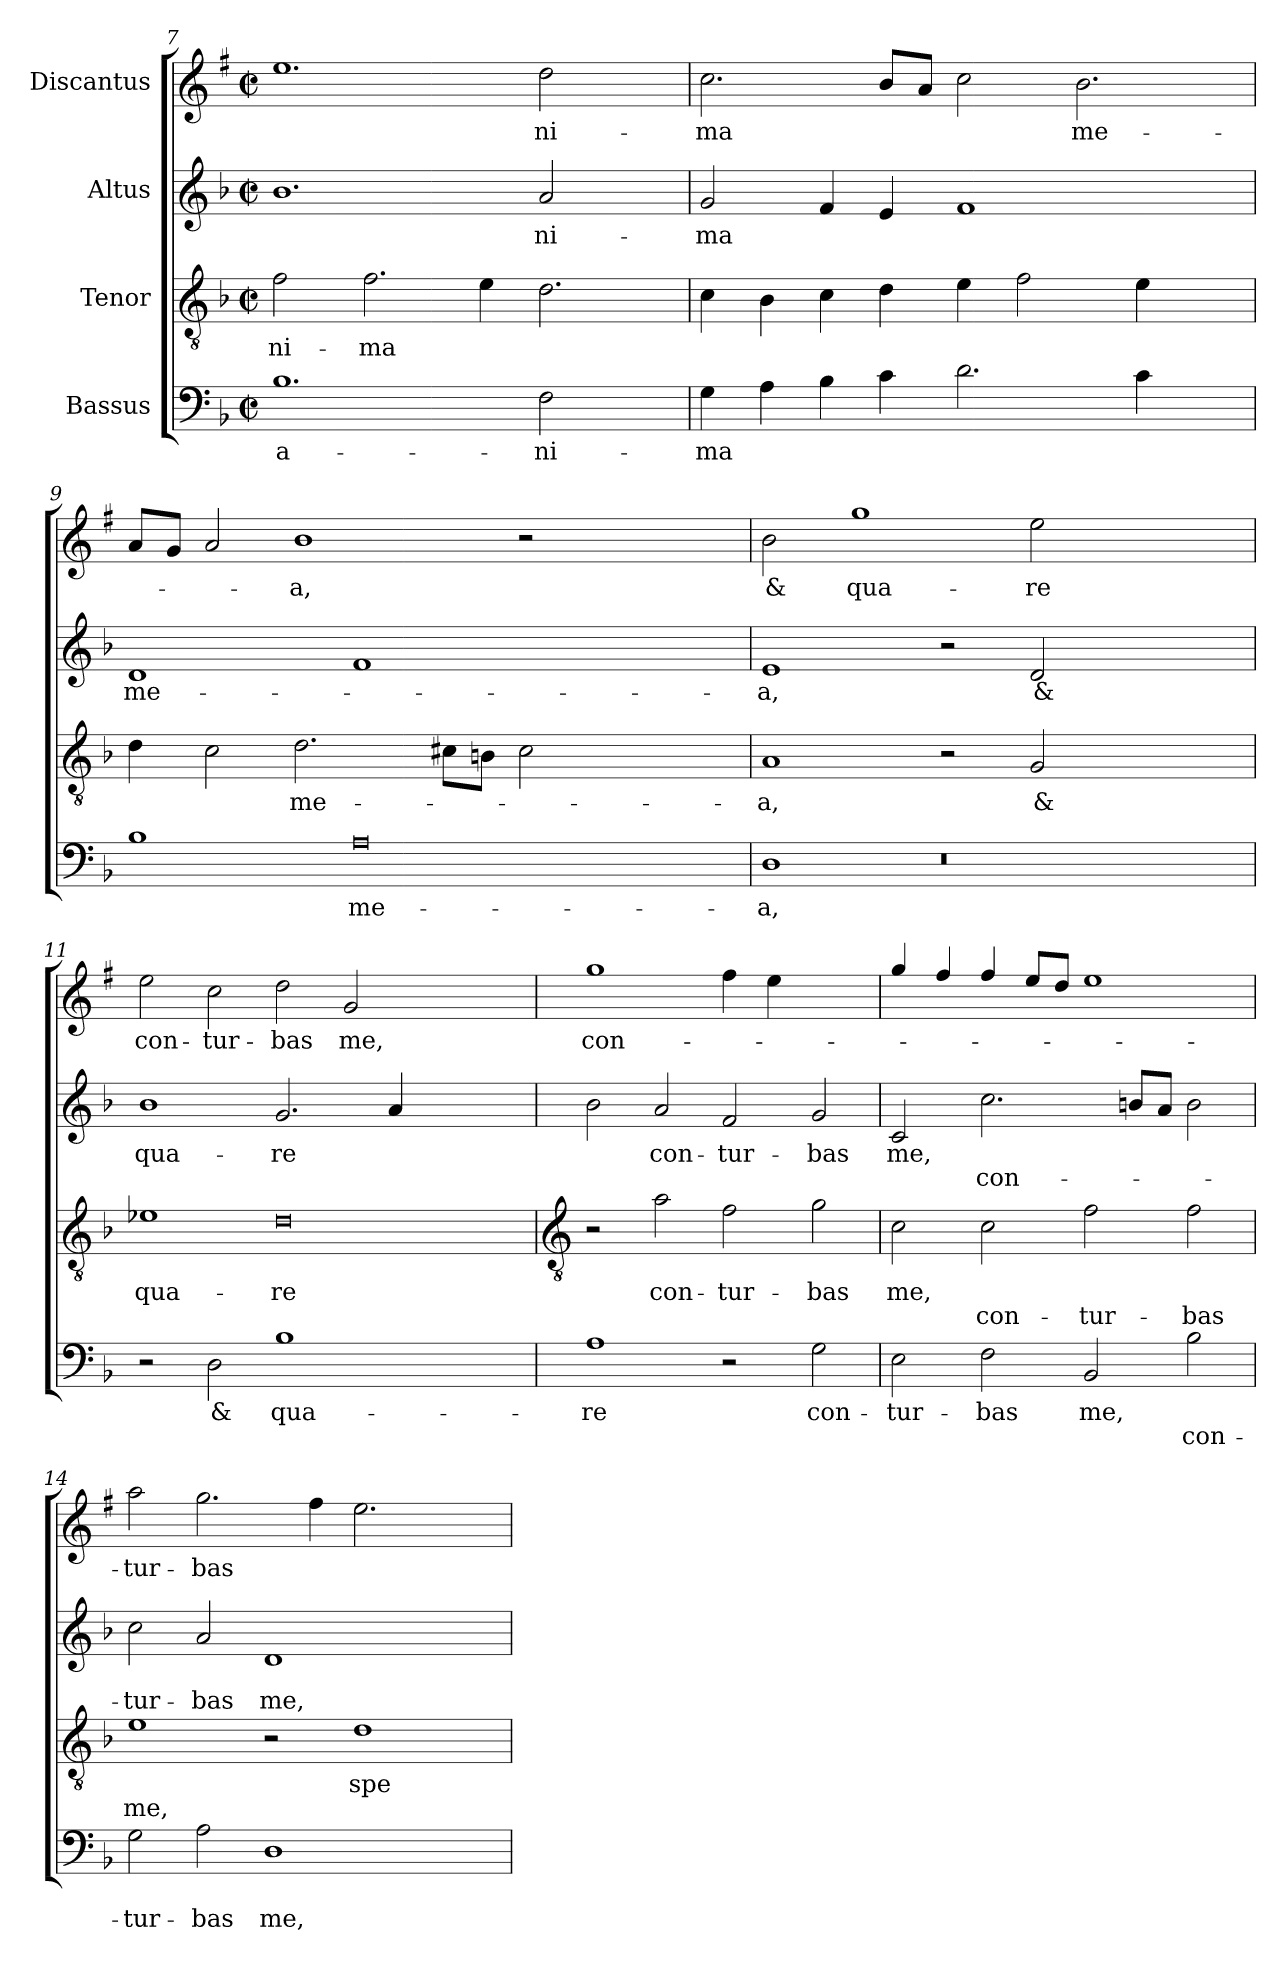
**kern	**text	**text	**kern	**text	**text	**kern	**text	**text	**kern	**text
*part4	*part4	*part4	*part3	*part3	*part3	*part2	*part2	*part2	*part1	*part1
*staff4	*staff4	*staff4	*staff3	*staff3	*staff3	*staff2	*staff2	*staff2	*staff1	*staff1
*I"Bassus	*	*	*I"Tenor	*	*	*I"Altus	*	*	*I"Discantus	*
*clefF4	*	*	*clefGv2	*	*	*clefG2	*	*	*clefG2	*
*	*	*	*	*	*	*	*	*	*ITrd1c2	*
*k[b-]	*	*	*k[b-]	*	*	*k[b-]	*	*	*k[b-]	*
*F:	*	*	*F:	*	*	*F:	*	*	*F:	*
*M4/2	*	*	*M4/2	*	*	*M4/2	*	*	*M4/2	*
*met(c|)	*	*	*met(c|)	*	*	*met(c|)	*	*	*met(c|)	*
=7A	=7A	=7A	=7A	=7A	=7A	=7A	=7A	=7A	=7A	=7A
!	!LO:LY:b	!	!	!LO:LY:b	!	!	!	!	!	!
1.B-	a-	.	2f	-ni-	.	1.b-	.	.	1.dd	.
!	!	!	!	!LO:LY:b	!	!	!	!	!	!
.	.	.	2.f	-ma	.	.	.	.	.	.
.	.	.	4e	.	.	.	.	.	.	.
!	!LO:LY:b	!	!	!	!	!	!LO:LY:b	!	!	!LO:LY:b
2F	-ni-	.	2.d	.	.	2a	-ni-	.	2cc	-ni-
4ryy	.	.	.	.	.	4ryy	.	.	4ryy	.
=8A	=8A	=8A	=8A	=8A	=8A	=8A	=8A	=8A	=8A	=8A
!	!LO:LY:b	!	!	!	!	!	!LO:LY:b	!	!	!LO:LY:b
4G	-ma	.	4c	.	.	2g	-ma	.	2.b-	-ma
4A	.	.	4B-	.	.	.	.	.	.	.
4B-	.	.	4c	.	.	4f	.	.	.	.
4c	.	.	4d	.	.	4e	.	.	8aL	.
.	.	.	.	.	.	.	.	.	8gJ	.
2.d	.	.	4e	.	.	1f	.	.	2b-	.
.	.	.	2f	.	.	.	.	.	.	.
!	!	!	!	!	!	!	!	!	!	!LO:LY:b
.	.	.	.	.	.	.	.	.	2.a	me-
4c	.	.	4e	.	.	.	.	.	.	.
4ryy	.	.	4ryy	.	.	4ryy	.	.	.	.
=9A	=9A	=9A	=9A	=9A	=9A	=9A	=9A	=9A	=9A	=9A
!	!	!	!	!	!	!	!LO:LY:b	!	!	!
1B-	.	.	4d	.	.	1d	me-	.	8gL	.
.	.	.	.	.	.	.	.	.	8fJ	.
.	.	.	2c	.	.	.	.	.	2g	.
!	!	!	!	!LO:LY:b	!	!	!	!	!	!LO:LY:b
.	.	.	2.d	me-	.	.	.	.	1a	-a,
!	!LO:LY:b	!	!	!	!	!	!	!	!	!
0A	me-	.	.	.	.	1f	.	.	.	.
.	.	.	8c#L	.	.	.	.	.	.	.
.	.	.	8BJ	.	.	.	.	.	.	.
.	.	.	2c#	.	.	.	.	.	2r	.
.	.	.	.	.	.	1ryy	.	.	.	.
.	.	.	2.ryy	.	.	.	.	.	2.ryy	.
=10A	=10A	=10A	=10A	=10A	=10A	=10A	=10A	=10A	=10A	=10A
!	!LO:LY:b	!	!	!LO:LY:b	!	!	!LO:LY:b	!	!	!LO:LY:b
1D	-a,	.	1A	-a,	.	1e	-a,	.	2a	&
!	!	!	!	!	!	!	!	!	!	!LO:LY:b
.	.	.	.	.	.	.	.	.	1ff	qua-
0r	.	.	2r	.	.	2r	.	.	.	.
!	!	!	!	!LO:LY:b	!	!	!LO:LY:b	!	!	!LO:LY:b
.	.	.	2G	&	.	2d	&	.	2dd	-re
.	.	.	1ryy	.	.	1ryy	.	.	1ryy	.
=11A	=11A	=11A	=11A	=11A	=11A	=11A	=11A	=11A	=11A	=11A
!	!	!	!	!LO:LY:b	!	!	!LO:LY:b	!	!	!LO:LY:b
2r	.	.	1e-X	qua-	.	1b-	qua-	.	2dd	con-
!	!LO:LY:b	!	!	!	!	!	!	!	!	!LO:LY:b
2D	&	.	.	.	.	.	.	.	2b-	-tur-
!	!LO:LY:b	!	!	!LO:LY:b	!	!	!LO:LY:b	!	!	!LO:LY:b
1B-	qua-	.	0d	-re	.	2.g	-re	.	2cc	-bas
!	!	!	!	!	!	!	!	!	!	!LO:LY:b
.	.	.	.	.	.	.	.	.	2f	me,
.	.	.	.	.	.	4a	.	.	.	.
1ryy	.	.	.	.	.	1ryy	.	.	1ryy	.
!!LO:LB:g=z
=12A	=12A	=12A	=12A	=12A	=12A	=12A	=12A	=12A	=12A	=12A
*	*	*	*clefGv2	*	*	*	*	*	*	*
!	!LO:LY:b	!	!	!	!	!	!	!	!	!LO:LY:b
1A	-re	.	2r	.	.	2b-	.	.	1ff	con-
!	!	!	!	!LO:LY:b	!	!	!LO:LY:b	!	!	!
.	.	.	2a	con-	.	2a	con-	.	.	.
!	!	!	!	!LO:LY:b	!	!	!LO:LY:b	!	!	!
2r	.	.	2f	-tur-	.	2f	-tur-	.	4ee	.
.	.	.	.	.	.	.	.	.	4dd	.
!	!LO:LY:b	!	!	!LO:LY:b	!	!	!LO:LY:b	!	!	!
2G	con-	.	2g	-bas	.	2g	-bas	.	2ryy	.
!!LO:LB:g=z
=13	=13	=13	=13	=13	=13	=13	=13	=13	=13	=13
!	!LO:LY:b	!	!	!LO:LY:b	!	!	!LO:LY:b	!	!	!
*	*	*	*	*	*	*	*	*	*^	*
2E	-tur-	.	2c	me,	.	2c	me,	.	4ff	0ryy	.
.	.	.	.	.	.	.	.	.	4ee	.	.
!	!LO:LY:b	!	!	!	!LO:LY:b	!	!	!LO:LY:b	!	!	!
2F	-bas	.	2c	.	con-	2.cc	.	con-	4ee	.	.
.	.	.	.	.	.	.	.	.	8ddL	.	.
.	.	.	.	.	.	.	.	.	8ccJ	.	.
!	!LO:LY:b	!	!	!	!LO:LY:b	!	!	!	!	!	!
2BB-	me,	.	2f	.	-tur-	.	.	.	1dd	.	.
.	.	.	.	.	.	8bL	.	.	.	.	.
.	.	.	.	.	.	8aJ	.	.	.	.	.
!	!	!LO:LY:b	!	!	!LO:LY:b	!	!	!	!	!	!
2B-	.	con-	2f	.	-bas	2b	.	.	.	.	.
=14	=14	=14	=14	=14	=14	=14	=14	=14	=14	=14	=14
!	!	!LO:LY:b	!	!	!LO:LY:b	!	!	!LO:LY:b	!	!	!LO:LY:b
2G	.	-tur-	1e	.	me,	2cc	.	-tur-	2gg	0ryy	-tur-
!	!	!LO:LY:b	!	!	!	!	!	!LO:LY:b	!	!	!LO:LY:b
2A	.	-bas	.	.	.	2a	.	-bas	2.ff	.	-bas
!	!	!LO:LY:b	!	!	!	!	!	!LO:LY:b	!	!	!
1D	.	me,	2r	.	.	1d	.	me,	.	.	.
.	.	.	.	.	.	.	.	.	4ee	.	.
!	!	!	!	!LO:LY:b	!	!	!	!	!	!	!
.	.	.	1d	spe-	.	.	.	.	2.dd	.	.
2ryy	.	.	.	.	.	2ryy	.	.	.	4ryy	.
.	.	.	.	.	.	.	.	.	4ryy	4ryy	.
*	*	*	*	*	*	*	*	*	*v	*v	*
=	=	=	=	=	=	=	=	=	=	=
*-	*-	*-	*-	*-	*-	*-	*-	*-	*-	*-
